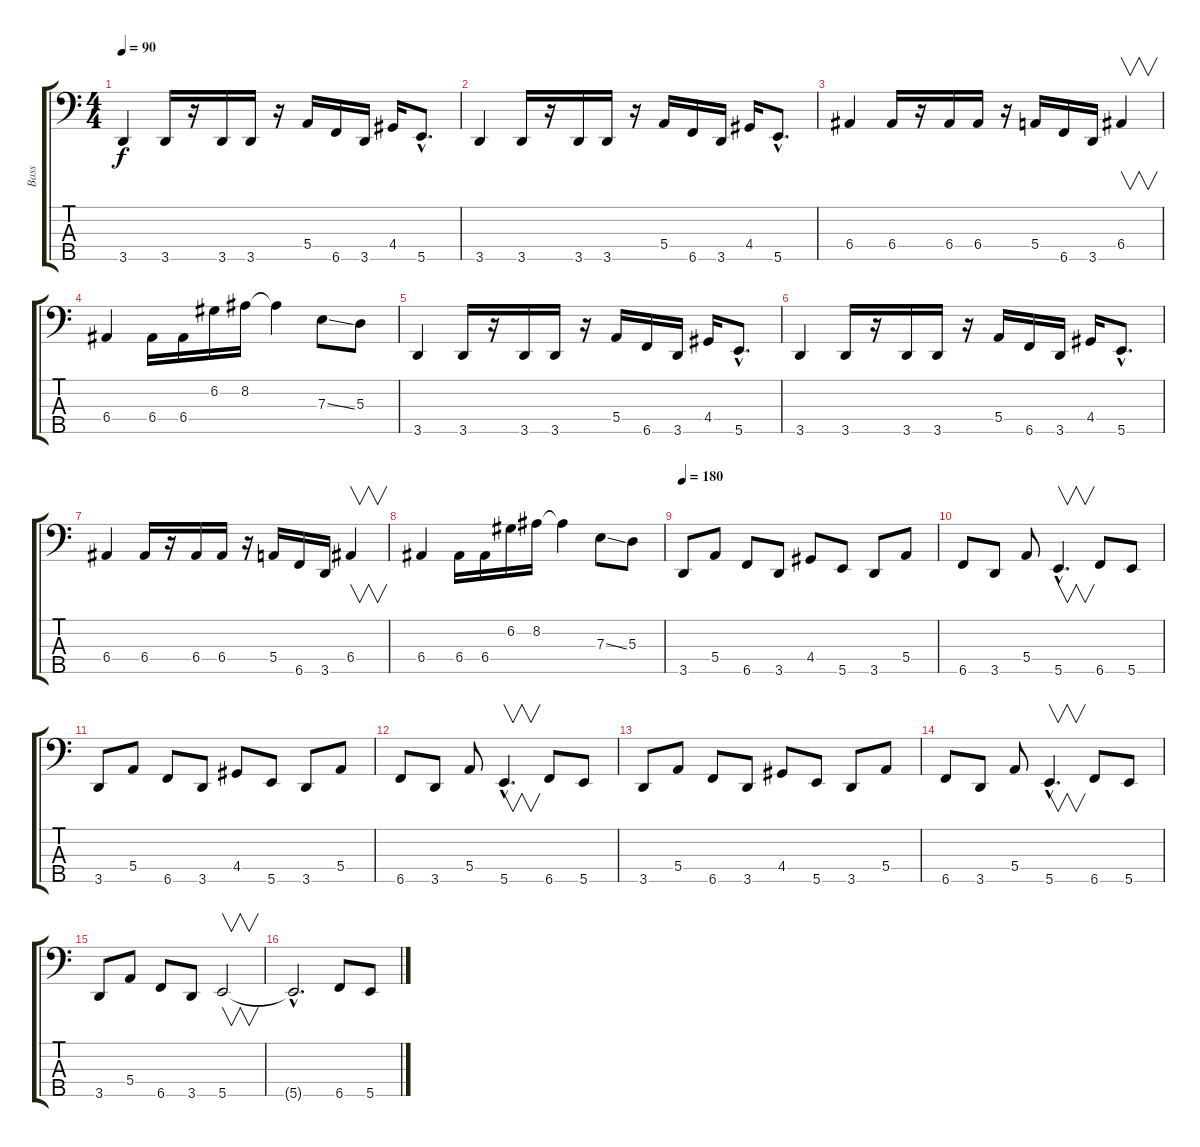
\track ("Bass" "Bass") {instrument electricbassfinger}
\staff {score tabs}
\tuning (G2 D2 A1 E1 B0) {hide}
\ts (4 4)
\tempo 90
\clef f4
\ks c
3.5.4{dy f} 3.5.16 r.16 3.5.16 3.5.16 r.16 5.4.16 6.5.16 3.5.16 4.4.16 5.5{hac}.8{d} |
3.5.4 3.5.16 r.16 3.5.16 3.5.16 r.16 5.4.16 6.5.16 3.5.16 4.4.16 5.5{hac}.8{d} |
6.4.4 6.4.16 r.16 6.4.16 6.4.16 r.16 5.4.16 6.5.16 3.5.16 6.4.4{v} |
6.4.4 6.4.16 6.4.16 6.2.16 8.2.16 8.2{t}.4 7.3{ss}.8 5.3.8 |
3.5.4 3.5.16 r.16 3.5.16 3.5.16 r.16 5.4.16 6.5.16 3.5.16 4.4.16 5.5{hac}.8{d} |
3.5.4 3.5.16 r.16 3.5.16 3.5.16 r.16 5.4.16 6.5.16 3.5.16 4.4.16 5.5{hac}.8{d} |
6.4.4 6.4.16 r.16 6.4.16 6.4.16 r.16 5.4.16 6.5.16 3.5.16 6.4.4{v} |
6.4.4 6.4.16 6.4.16 6.2.16 8.2.16 8.2{t}.4 7.3{ss}.8 5.3.8 |
\tempo 180
3.5.8 5.4.8 6.5.8 3.5.8 4.4.8 5.5.8 3.5.8 5.4.8 |
6.5.8 3.5.8 5.4.8 5.5{hac}.4{v d} 6.5.8 5.5.8 |
3.5.8 5.4.8 6.5.8 3.5.8 4.4.8 5.5.8 3.5.8 5.4.8 |
6.5.8 3.5.8 5.4.8 5.5{hac}.4{v d} 6.5.8 5.5.8 |
3.5.8 5.4.8 6.5.8 3.5.8 4.4.8 5.5.8 3.5.8 5.4.8 |
6.5.8 3.5.8 5.4.8 5.5{hac}.4{v d} 6.5.8 5.5.8 |
3.5.8 5.4.8 6.5.8 3.5.8 5.5.2{v} |
5.5{hac t}.2{d} 6.5.8 5.5.8
